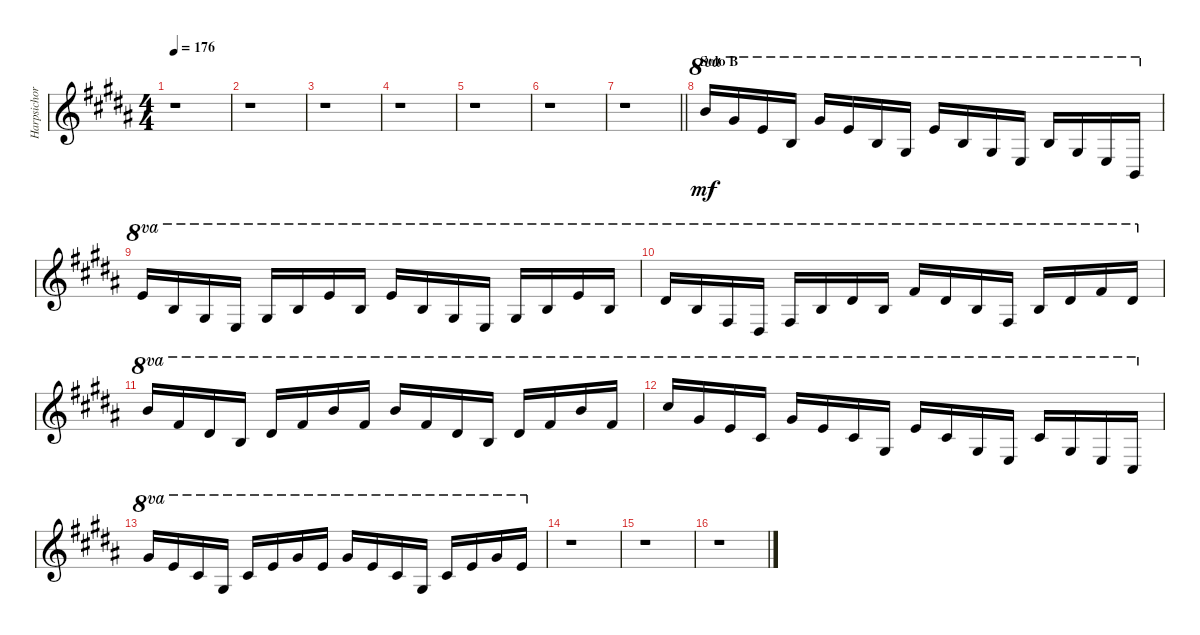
\track ("Harpsichord" "Harpsichor") {instrument harpsichord}
\staff {score}
\tuning (E4 B3 G3 D3 A2 E2) {hide}
\ts (4 4)
\tempo 176
\clef g2
\ks g#minor
r.1{dy f} |
r.1 |
r.1 |
r.1 |
r.1 |
r.1 |
\barLineRight lightlight
r.1 |
\section ("" "Solo B")
19.1.16{ot 8va dy mf} 16.1.16{ot 8va} 17.2.16{ot 8va} 16.3.16{ot 8va} 16.1.16{ot 8va} 12.1.16{ot 8va} 12.2.16{ot 8va} 13.3.16{ot 8va} 12.1.16{ot 8va} 7.1.16{ot 8va} 9.2.16{ot 8va} 9.3.16{ot 8va} 7.1.16{ot 8va} 4.1.16{ot 8va} 5.2.16{ot 8va} 4.3.16{ot 8va} |
12.1.16{ot 8va} 7.1.16{ot 8va} 9.2.16{ot 8va} 9.3.16{ot 8va} 9.2.16{ot 8va} 7.1.16{ot 8va} 12.1.16{ot 8va} 7.1.16{ot 8va} 12.1.16{ot 8va} 7.1.16{ot 8va} 9.2.16{ot 8va} 9.3.16{ot 8va} 9.2.16{ot 8va} 7.1.16{ot 8va} 12.1.16{ot 8va} 7.1.16{ot 8va} |
11.1.16{ot 8va} 7.1.16{ot 8va} 7.2.16{ot 8va} 8.3.16{ot 8va} 7.2.16{ot 8va} 7.1.16{ot 8va} 11.1.16{ot 8va} 7.1.16{ot 8va} 14.1.16{ot 8va} 11.1.16{ot 8va} 12.2.16{ot 8va} 11.3.16{ot 8va} 12.2.16{ot 8va} 11.1.16{ot 8va} 14.1.16{ot 8va} 11.1.16{ot 8va} |
19.1.16{ot 8va} 14.1.16{ot 8va} 16.2.16{ot 8va} 16.3.16{ot 8va} 16.2.16{ot 8va} 14.1.16{ot 8va} 19.1.16{ot 8va} 14.1.16{ot 8va} 19.1.16{ot 8va} 14.1.16{ot 8va} 16.2.16{ot 8va} 16.3.16{ot 8va} 16.2.16{ot 8va} 14.1.16{ot 8va} 19.1.16{ot 8va} 14.1.16{ot 8va} |
21.1.16{ot 8va} 16.1.16{ot 8va} 17.2.16{ot 8va} 18.3.16{ot 8va} 16.1.16{ot 8va} 12.1.16{ot 8va} 14.2.16{ot 8va} 13.3.16{ot 8va} 12.1.16{ot 8va} 9.1.16{ot 8va} 9.2.16{ot 8va} 9.3.16{ot 8va} 9.1.16{ot 8va} 4.1.16{ot 8va} 5.2.16{ot 8va} 6.3.16{ot 8va} |
16.1.16{ot 8va} 12.1.16{ot 8va} 14.2.16{ot 8va} 13.3.16{ot 8va} 14.2.16{ot 8va} 12.1.16{ot 8va} 16.1.16{ot 8va} 12.1.16{ot 8va} 16.1.16{ot 8va} 12.1.16{ot 8va} 14.2.16{ot 8va} 13.3.16{ot 8va} 14.2.16{ot 8va} 12.1.16{ot 8va} 16.1.16{ot 8va} 12.1.16{ot 8va} |
r.1 |
r.1 |
r.1
